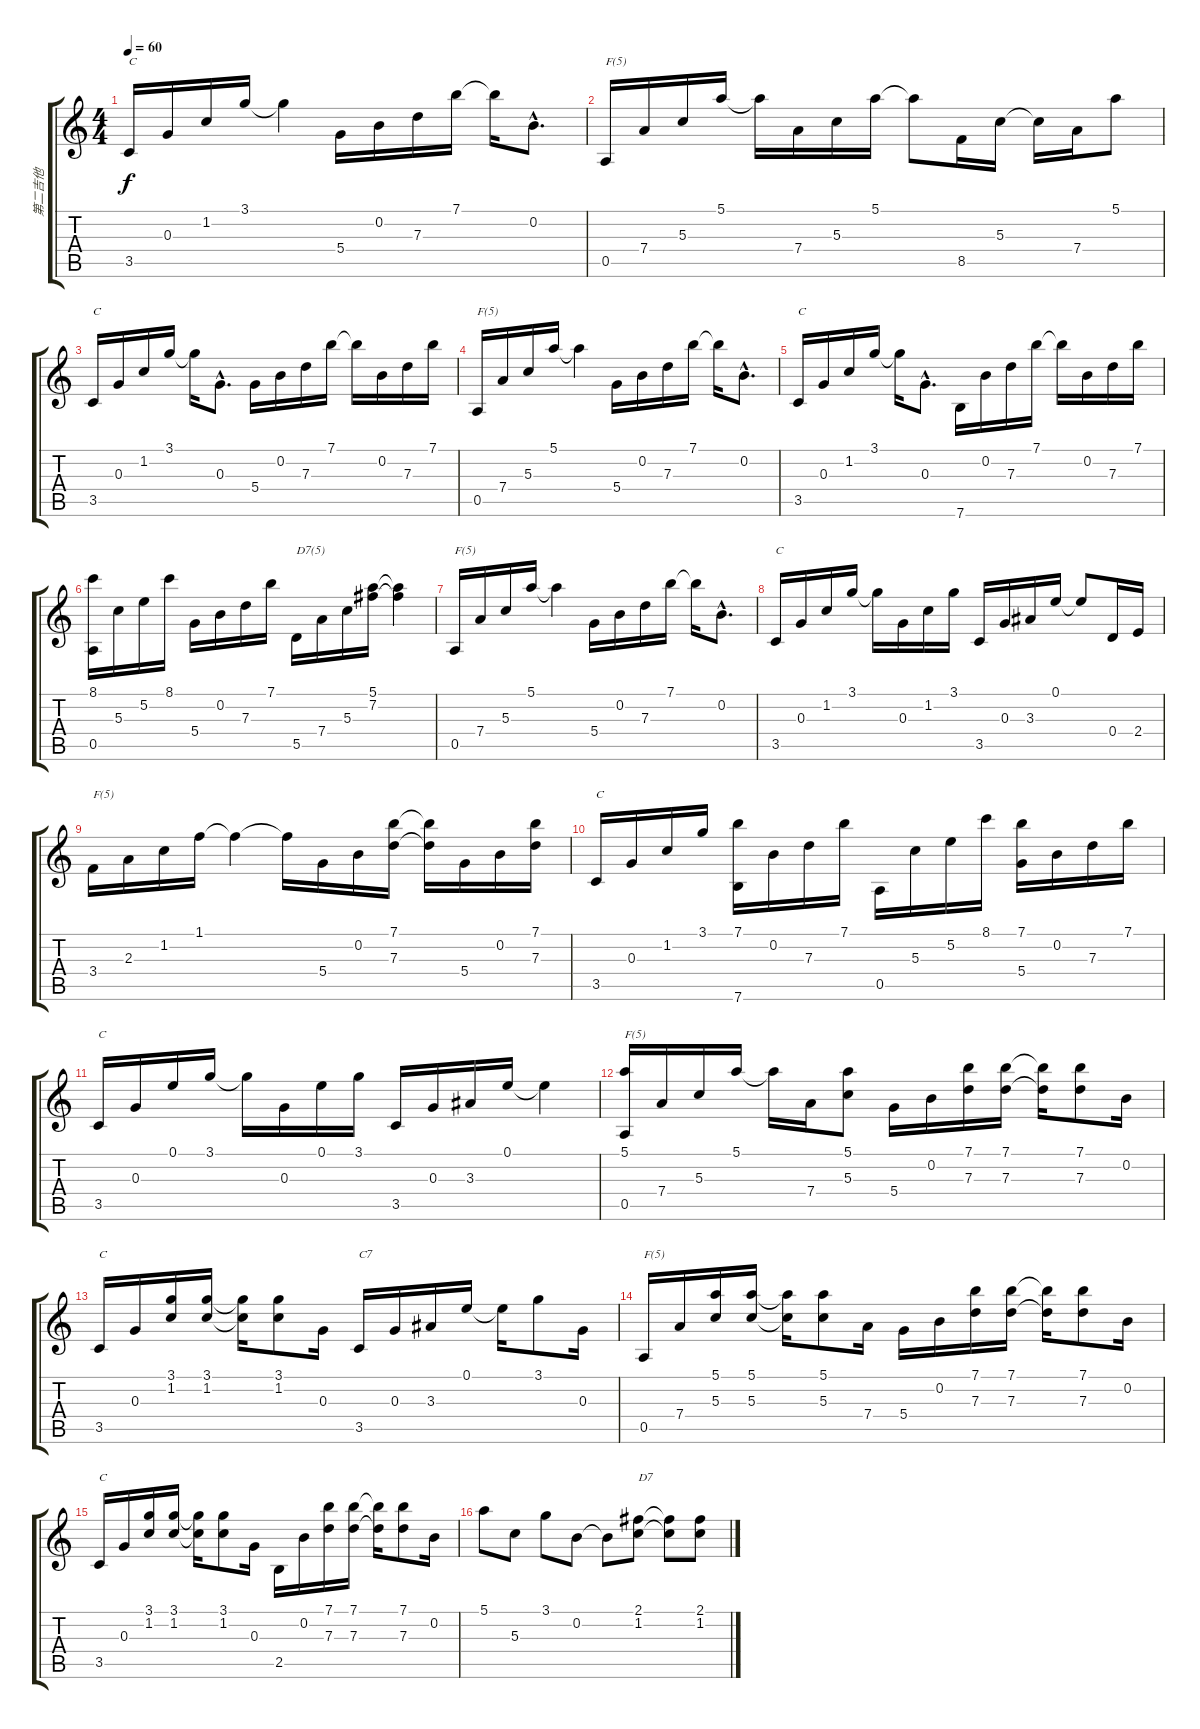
\track ("第二吉他" "第二吉他") {instrument acousticguitarsteel}
\staff {score tabs}
\tuning (E4 B3 G3 D3 A2 E2) {hide}
\ts (4 4)
\tempo 60
\clef g2
\ks c
3.5.16{txt "C" dy f instrument acousticguitarsteel} 0.3.16 1.2.16 3.1.16 3.1{t}.4 5.4.16 0.2.16 7.3.16 7.1.16 7.1{t}.16 0.2{hac}.8{d} |
0.5.16{txt "F(5)"} 7.4.16 5.3.16 5.1.16 5.1{t}.16 7.4.16 5.3.16 5.1.16 5.1{t}.8 8.5.16 5.3.16 5.3{t}.16 7.4.16 5.1.8 |
3.5.16{txt "C"} 0.3.16 1.2.16 3.1.16 3.1{t}.16 0.3{hac}.8{d} 5.4.16 0.2.16 7.3.16 7.1.16 7.1{t}.16 0.2.16 7.3.16 7.1.16 |
0.5.16{txt "F(5)"} 7.4.16 5.3.16 5.1.16 5.1{t}.4 5.4.16 0.2.16 7.3.16 7.1.16 7.1{t}.16 0.2{hac}.8{d} |
3.5.16{txt "C"} 0.3.16 1.2.16 3.1.16 3.1{t}.16 0.3{hac}.8{d} 7.6.16 0.2.16 7.3.16 7.1.16 7.1{t}.16 0.2.16 7.3.16 7.1.16 |
(8.1 0.5).16 5.3.16 5.2.16 8.1.16 5.4.16 0.2.16 7.3.16 7.1.16 5.5.16{txt "D7(5)"} 7.4.16 5.3.16 (5.1 7.2).16 (5.1{t} 7.2{t}).4 |
0.5.16{txt "F(5)"} 7.4.16 5.3.16 5.1.16 5.1{t}.4 5.4.16 0.2.16 7.3.16 7.1.16 7.1{t}.16 0.2{hac}.8{d} |
3.5.16{txt "C"} 0.3.16 1.2.16 3.1.16 3.1{t}.16 0.3.16 1.2.16 3.1.16 3.5.16 0.3.16 3.3.16 0.1.16 0.1{t}.8 0.4.16 2.4.16 |
3.4.16{txt "F(5)"} 2.3.16 1.2.16 1.1.16 1.1{t}.4 1.1{t}.16 5.4.16 0.2.16 (7.1 7.3).16 (7.1{t} 7.3{t}).16 5.4.16 0.2.16 (7.1 7.3).16 |
3.5.16{txt "C"} 0.3.16 1.2.16 3.1.16 (7.1 7.6).16 0.2.16 7.3.16 7.1.16 0.5.16 5.3.16 5.2.16 8.1.16 (7.1 5.4).16 0.2.16 7.3.16 7.1.16 |
3.5.16{txt "C"} 0.3.16 0.1.16 3.1.16 3.1{t}.16 0.3.16 0.1.16 3.1.16 3.5.16 0.3.16 3.3.16 0.1.16 0.1{t}.4 |
(5.1 0.5).16{txt "F(5)"} 7.4.16 5.3.16 5.1.16 5.1{t}.16 7.4.16 (5.1 5.3).8 5.4.16 0.2.16 (7.1 7.3).16 (7.1 7.3).16 (7.1{t} 7.3{t}).16 (7.1 7.3).8 0.2.16 |
3.5.16{txt "C"} 0.3.16 (3.1 1.2).16 (3.1 1.2).16 (3.1{t} 1.2{t}).16 (3.1 1.2).8 0.3.16 3.5.16{txt "C7"} 0.3.16 3.3.16 0.1.16 0.1{t}.16 3.1.8 0.3.16 |
0.5.16{txt "F(5)"} 7.4.16 (5.1 5.3).16 (5.1 5.3).16 (5.1{t} 5.3{t}).16 (5.1 5.3).8 7.4.16 5.4.16 0.2.16 (7.1 7.3).16 (7.1 7.3).16 (7.1{t} 7.3{t}).16 (7.1 7.3).8 0.2.16 |
3.5.16{txt "C"} 0.3.16 (3.1 1.2).16 (3.1 1.2).16 (3.1{t} 1.2{t}).16 (3.1 1.2).8 0.3.16 2.5.16 0.2.16 (7.1 7.3).16 (7.1 7.3).16 (7.1{t} 7.3{t}).16 (7.1 7.3).8 0.2.16 |
5.1.8 5.3.8 3.1.8 0.2.8 0.2{t}.8 (2.1 1.2).8{txt "D7"} (2.1{t} 1.2{t}).8 (2.1 1.2).8
